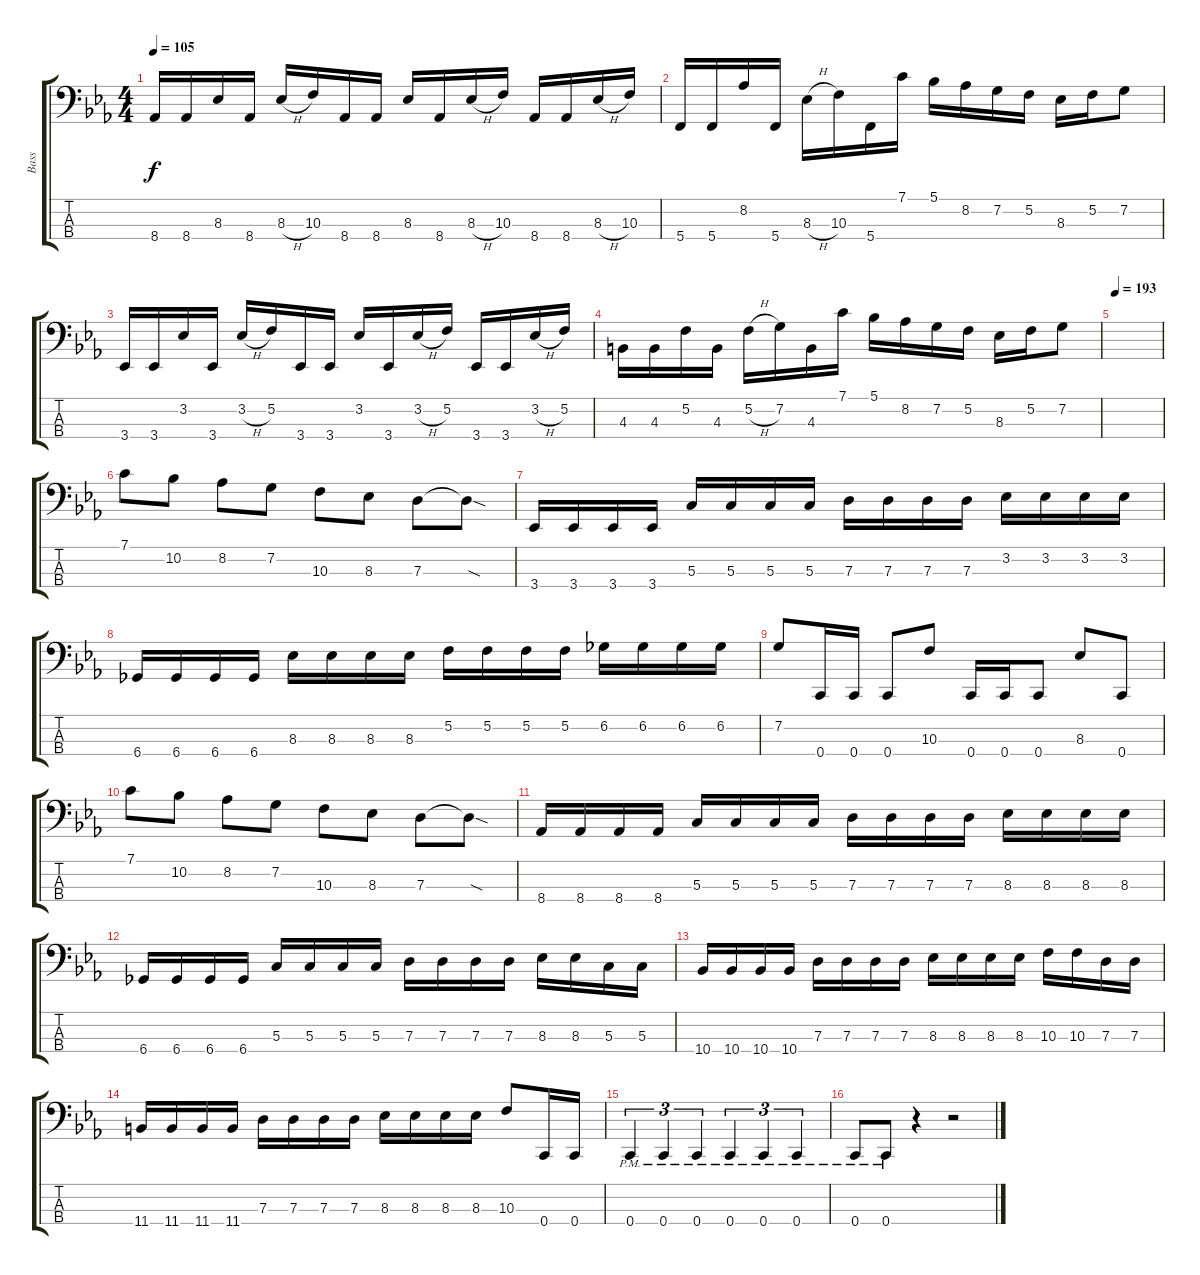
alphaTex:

\track ("Bass" "Bass") {instrument electricbassfinger}
\staff {score tabs}
\tuning (F2 C2 G1 C1) {hide}
\ts (4 4)
\tempo 105
\clef f4
\ks cminor
8.4.16{dy f} 8.4.16 8.3.16 8.4.16 8.3{h}.16 10.3.16 8.4.16 8.4.16 8.3.16 8.4.16 8.3{h}.16 10.3.16 8.4.16 8.4.16 8.3{h}.16 10.3.16 |
5.4.16 5.4.16 8.2.16 5.4.16 8.3{h}.16 10.3.16 5.4.16 7.1.16 5.1.16 8.2.16 7.2.16 5.2.16 8.3.16 5.2.16 7.2.8 |
3.4.16 3.4.16 3.2.16 3.4.16 3.2{h}.16 5.2.16 3.4.16 3.4.16 3.2.16 3.4.16 3.2{h}.16 5.2.16 3.4.16 3.4.16 3.2{h}.16 5.2.16 |
4.3.16 4.3.16 5.2.16 4.3.16 5.2{h}.16 7.2.16 4.3.16 7.1.16 5.1.16 8.2.16 7.2.16 5.2.16 8.3.16 5.2.16 7.2.8 |
\tempo (193 0.03125)
|
7.1.8 10.2.8 8.2.8 7.2.8 10.3.8 8.3.8 7.3.8 7.3{sod t}.8 |
3.4.16 3.4.16 3.4.16 3.4.16 5.3.16 5.3.16 5.3.16 5.3.16 7.3.16 7.3.16 7.3.16 7.3.16 3.2.16 3.2.16 3.2.16 3.2.16 |
6.4.16 6.4.16 6.4.16 6.4.16 8.3.16 8.3.16 8.3.16 8.3.16 5.2.16 5.2.16 5.2.16 5.2.16 6.2.16 6.2.16 6.2.16 6.2.16 |
7.2.8 0.4.16 0.4.16 0.4.8 10.3.8 0.4.16 0.4.16 0.4.8 8.3.8 0.4.8 |
7.1.8 10.2.8 8.2.8 7.2.8 10.3.8 8.3.8 7.3.8 7.3{sod t}.8 |
8.4.16 8.4.16 8.4.16 8.4.16 5.3.16 5.3.16 5.3.16 5.3.16 7.3.16 7.3.16 7.3.16 7.3.16 8.3.16 8.3.16 8.3.16 8.3.16 |
6.4.16 6.4.16 6.4.16 6.4.16 5.3.16 5.3.16 5.3.16 5.3.16 7.3.16 7.3.16 7.3.16 7.3.16 8.3.16 8.3.16 5.3.16 5.3.16 |
10.4.16 10.4.16 10.4.16 10.4.16 7.3.16 7.3.16 7.3.16 7.3.16 8.3.16 8.3.16 8.3.16 8.3.16 10.3.16 10.3.16 7.3.16 7.3.16 |
11.4.16 11.4.16 11.4.16 11.4.16 7.3.16 7.3.16 7.3.16 7.3.16 8.3.16 8.3.16 8.3.16 8.3.16 10.3.8 0.4.16 0.4.16 |
0.4{pm}.4{tu (3 2)} 0.4{pm}.4{tu (3 2)} 0.4{pm}.4{tu (3 2)} 0.4{pm}.4{tu (3 2)} 0.4{pm}.4{tu (3 2)} 0.4{pm}.4{tu (3 2)} |
0.4{pm}.8 0.4{pm}.8 r.4 r.2
